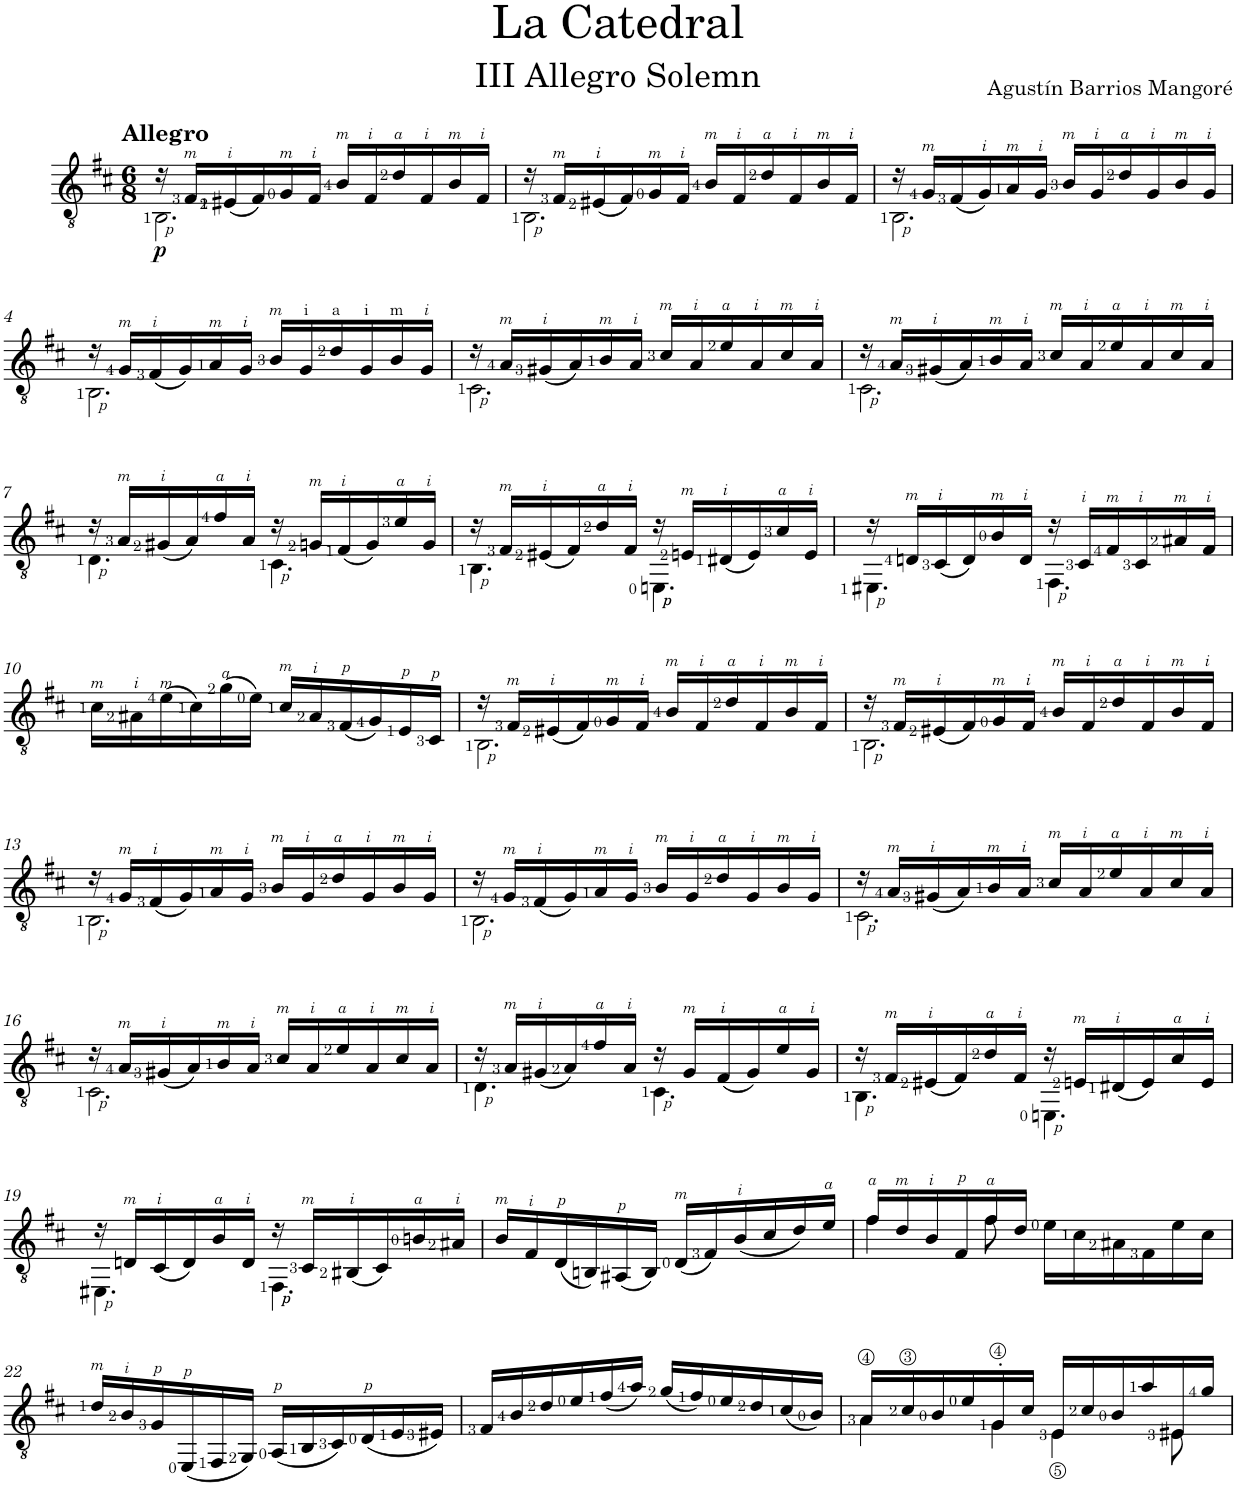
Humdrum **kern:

**kern	**dynam
*part1	*part1
*staff1	*staff1
*I"Classical Guitar	*
*I'Guit.	*
*clefGv2	*
*k[f#c#]	*
*M6/8	*
=1	=1
*^	*
!LO:TX:a:B:t=Allegro	!	!
!	!	!LO:DY:b
16r	2.BB\	p
16F#/LL	.	.
(<16E#X/	.	.
16F#/)	.	.
16G/	.	.
16F#/JJ	.	.
16B/LL	.	.
16F#/	.	.
16d/	.	.
16F#/	.	.
16B/	.	.
16F#/JJ	.	.
=2	=2	=2
16r	2.BB\	.
16F#/LL	.	.
(<16E#X/	.	.
16F#/)	.	.
16G/	.	.
16F#/JJ	.	.
16B/LL	.	.
16F#/	.	.
16d/	.	.
16F#/	.	.
16B/	.	.
16F#/JJ	.	.
=3	=3	=3
16r	2.BB\	.
16G/LL	.	.
(<16F#/	.	.
16G/)	.	.
16A/	.	.
16G/JJ	.	.
16B/LL	.	.
16G/	.	.
16d/	.	.
16G/	.	.
16B/	.	.
16G/JJ	.	.
!!LO:LB:g=z	!!
=4	=4	=4
16r	2.BB\	.
16G/LL	.	.
(<16F#/	.	.
16G/)	.	.
16A/	.	.
16G/JJ	.	.
16B/LL	.	.
16G/	.	.
16d/	.	.
16G/	.	.
16B/	.	.
16G/JJ	.	.
=5	=5	=5
16r	2.C#\	.
16A/LL	.	.
(<16G#X/	.	.
16A/)	.	.
16B/	.	.
16A/JJ	.	.
16c#/LL	.	.
16A/	.	.
16e/	.	.
16A/	.	.
16c#/	.	.
16A/JJ	.	.
=6	=6	=6
16r	2.C#\	.
16A/LL	.	.
(<16G#X/	.	.
16A/)	.	.
16B/	.	.
16A/JJ	.	.
16c#/LL	.	.
16A/	.	.
16e/	.	.
16A/	.	.
16c#/	.	.
16A/JJ	.	.
!!LO:LB:g=z	!!
=7	=7	=7
16r	4.D\	.
16A/LL	.	.
(<16G#X/	.	.
16A/)	.	.
16f#/	.	.
16A/JJ	.	.
16r	4.C#\	.
16Gn/LL	.	.
(<16F#/	.	.
16G/)	.	.
16e/	.	.
16G/JJ	.	.
=8	=8	=8
16r	4.BB\	.
16F#/LL	.	.
(<16E#X/	.	.
16F#/)	.	.
16d/	.	.
16F#/JJ	.	.
16r	4.EEn\	.
16En/LL	.	.
(<16D#X/	.	.
16E/)	.	.
16c#/	.	.
16E/JJ	.	.
=9	=9	=9
16r	4.EE#X\	.
16Dn/LL	.	.
(<16C#/	.	.
16D/)	.	.
16B/	.	.
16D/JJ	.	.
16r	4.FF#\	.
16C#/LL	.	.
16F#/	.	.
16C#/	.	.
16A#X/	.	.
16F#/JJ	.	.
*v	*v	*
!!LO:LB:g=z
=10	=10
16c#\LL	.
16A#X\	.
(>16e\	.
16c#\)	.
(>16g\	.
16e\JJ)	.
16c#/LL	.
16A#/	.
(<16F#/	.
16G/)	.
16E/	.
16C#/JJ	.
=11	=11
*^	*
16r	2.BB\	.
16F#/LL	.	.
(<16E#X/	.	.
16F#/)	.	.
16G/	.	.
16F#/JJ	.	.
16B/LL	.	.
16F#/	.	.
16d/	.	.
16F#/	.	.
16B/	.	.
16F#/JJ	.	.
=12	=12	=12
16r	2.BB\	.
16F#/LL	.	.
(<16E#X/	.	.
16F#/)	.	.
16G/	.	.
16F#/JJ	.	.
16B/LL	.	.
16F#/	.	.
16d/	.	.
16F#/	.	.
16B/	.	.
16F#/JJ	.	.
!!LO:LB:g=z	!!
=13	=13	=13
16r	2.BB\	.
16G/LL	.	.
(<16F#/	.	.
16G/)	.	.
16A/	.	.
16G/JJ	.	.
16B/LL	.	.
16G/	.	.
16d/	.	.
16G/	.	.
16B/	.	.
16G/JJ	.	.
=14	=14	=14
16r	2.BB\	.
16G/LL	.	.
(<16F#/	.	.
16G/)	.	.
16A/	.	.
16G/JJ	.	.
16B/LL	.	.
16G/	.	.
16d/	.	.
16G/	.	.
16B/	.	.
16G/JJ	.	.
=15	=15	=15
16r	2.C#\	.
16A/LL	.	.
(<16G#X/	.	.
16A/)	.	.
16B/	.	.
16A/JJ	.	.
16c#/LL	.	.
16A/	.	.
16e/	.	.
16A/	.	.
16c#/	.	.
16A/JJ	.	.
!!LO:LB:g=z	!!
=16	=16	=16
16r	2.C#\	.
16A/LL	.	.
(<16G#X/	.	.
16A/)	.	.
16B/	.	.
16A/JJ	.	.
16c#/LL	.	.
16A/	.	.
16e/	.	.
16A/	.	.
16c#/	.	.
16A/JJ	.	.
=17	=17	=17
16r	4.D\	.
16A/LL	.	.
(<16G#X/	.	.
16A/)	.	.
16f#/	.	.
16A/JJ	.	.
16r	4.C#\	.
16G#/LL	.	.
(<16F#/	.	.
16G#/)	.	.
16e/	.	.
16G#/JJ	.	.
=18	=18	=18
16r	4.BB\	.
16F#/LL	.	.
(<16E#X/	.	.
16F#/)	.	.
16d/	.	.
16F#/JJ	.	.
16r	4.EEn\	.
16En/LL	.	.
(<16D#X/	.	.
16E/)	.	.
16c#/	.	.
16E/JJ	.	.
!!LO:LB:g=z	!!
=19	=19	=19
16r	4.EE#X\	.
16Dn/LL	.	.
(<16C#/	.	.
16D/)	.	.
16B/	.	.
16D/JJ	.	.
16r	4.FF#\	.
16C#/LL	.	.
(<16BB#X/	.	.
16C#/)	.	.
16Bn/	.	.
16A#X/JJ	.	.
*v	*v	*
=20	=20
16B/LL	.
16F#/	.
(<16D/	.
16BBn/)	.
(<16AA#X/	.
16BB/JJ)	.
(<16D/LL	.
16F#/)	.
(<16B/	.
16c#/	.
16d/)	.
16e/JJ	.
=21	=21
*^	*
16f#/LL	4f#\	.
16d/	.	.
16B/	.	.
16F#/	.	.
16f#/	8f#\	.
16d/JJ	.	.
16e\LL	4.ryy	.
16c#\	.	.
16A#X\	.	.
16F#\	.	.
16e\	.	.
16c#\JJ	.	.
*v	*v	*
!!LO:LB:g=z
=22	=22
16d/LL	.
16B/	.
16G/	.
(<16EE/	.
16FF#/	.
16GG/JJ)	.
(<16AA/LL	.
16BB/	.
16C#/)	.
(<16D/	.
16E/	.
16E#X/JJ)	.
=23	=23
16F#/LL	.
16B/	.
16d/	.
16e/	.
(<16f#/	.
16a/JJ)	.
(<16g/LL	.
16f#/)	.
16e/	.
16d/	.
(<16c#/	.
16B/JJ)	.
=24	=24
*^	*
*	*^	*
16A/LL	4A\	4.ryy	.
16c#/	.	.	.
16B/	.	.	.
16e/	.	.	.
16G'/	4G\	.	.
16c#/JJ	.	.	.
16E/LL	.	4E\	.
16c#/	.	.	.
16B/	4ryy	.	.
16a/	.	.	.
16E#X/	.	8E#\	.
16g/JJ	.	.	.
*v	*v	*v	*
=	=
*-	*-
